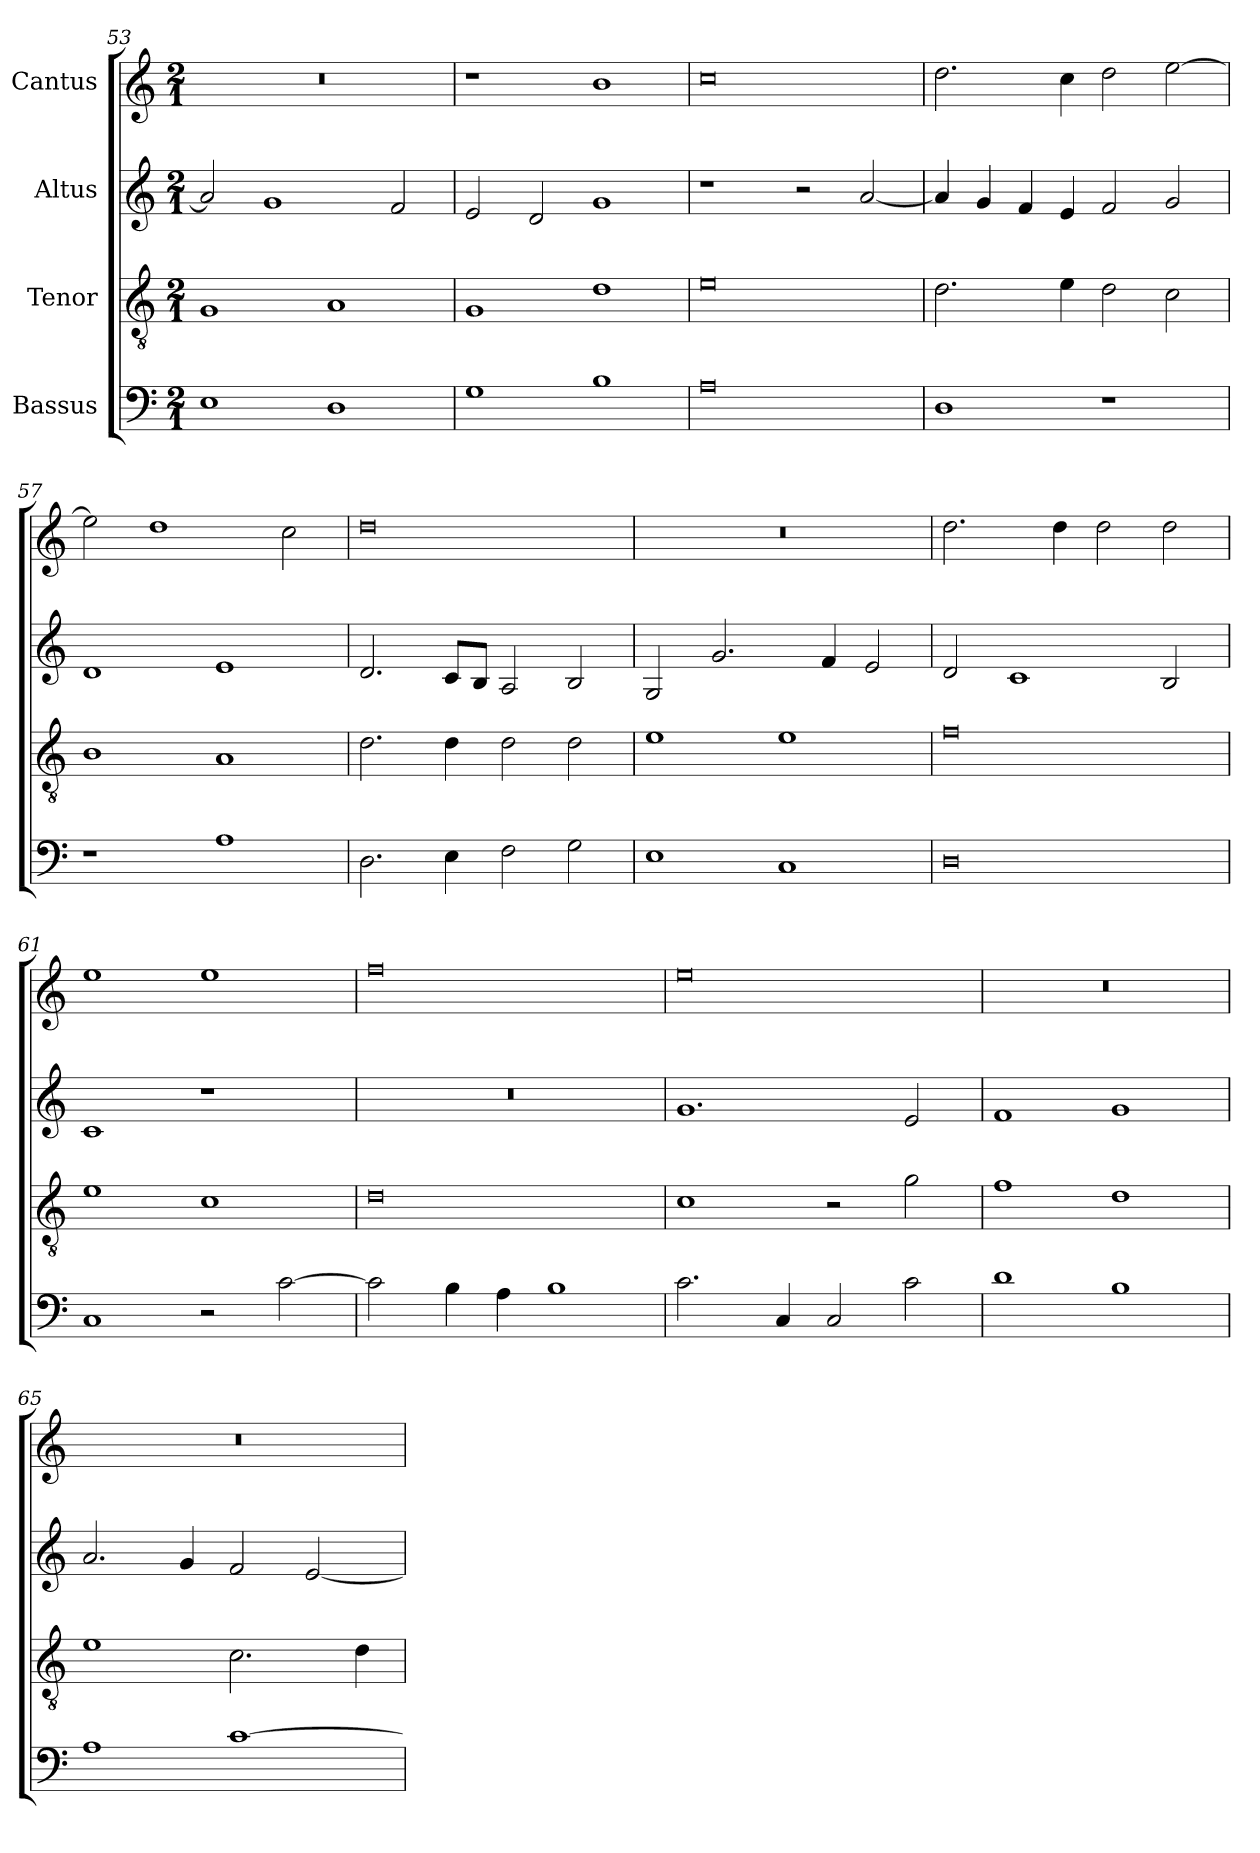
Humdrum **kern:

**kern	**kern	**kern	**kern
*part4	*part3	*part2	*part1
*staff4	*staff3	*staff2	*staff1
*I"Bassus	*I"Tenor	*I"Altus	*I"Cantus
*clefF4	*clefGv2	*clefG2	*clefG2
*	*ITrd7c12	*	*
*k[]	*k[]	*k[]	*k[]
*C:	*C:	*C:	*C:
*M2/1	*M2/1	*M2/1	*M2/1
=53	=53	=53	=53
!	!	!	!LO:N:vis=1
1Ei	1GGi	2ai/]	0r
.	.	1gi	.
1Di	1AAi	.	.
.	.	2fi/	.
!!LO:LB:g=z
=54	=54	=54	=54
1Gi	1GGi	2ei/	1r
.	.	2di/	.
1Bi	1Di	1gi	1bi
=55	=55	=55	=55
0Ai	0Ei	1r	0cci
.	.	2r	.
.	.	[<2ai/	.
=56	=56	=56	=56
1Di	2.Di\	4ai/]	2.ddi\
.	.	4gi/	.
.	.	4fi/	.
.	4Ei\	4ei/	4cci\
1r	2Di\	2fi/	2ddi\
.	2Ci\	2gi/	[>2eei\
=57	=57	=57	=57
1r	1BBi	1di	2eei\]
.	.	.	1ddi
1Ai	1AAi	1ei	.
.	.	.	2cci\
=58	=58	=58	=58
2.Di\	2.Di\	2.di/	0ddi
4Ei\	4Di\	8ci/L	.
.	.	8Bi/J	.
2Fi\	2Di\	2Ai/	.
2Gi\	2Di\	2Bi/	.
=59	=59	=59	=59
!	!	!	!LO:N:vis=1
1Ei	1Ei	2Gi/	0r
.	.	2.gi/	.
1Ci	1Ei	.	.
.	.	4fi/	.
.	.	2ei/	.
!!LO:LB:g=z
=60	=60	=60	=60
0Di	0Fi	2di/	2.ddi\
.	.	1ci	.
.	.	.	4ddi\
.	.	.	2ddi\
.	.	2Bi/	2ddi\
=61	=61	=61	=61
1Ci	1Ei	1ci	1eei
2r	1Ci	1r	1eei
[>2ci\	.	.	.
=62	=62	=62	=62
!	!	!LO:N:vis=1	!
2ci\]	0Di	0r	0ffi
4Bi\	.	.	.
4Ai\	.	.	.
1Bi	.	.	.
=63	=63	=63	=63
2.ci\	1Ci	1.gi	0eei
4Ci/	.	.	.
2Ci/	2r	.	.
2ci\	2Gi\	2ei/	.
=64	=64	=64	=64
!	!	!	!LO:N:vis=1
1di	1Fi	1fi	0r
1Bi	1Di	1gi	.
=65	=65	=65	=65
!	!	!	!LO:N:vis=1
1Ai	1Ei	2.ai/	0r
.	.	4gi/	.
[>1ci	2.Ci\	2fi/	.
.	.	[<2ei/	.
.	4Di\	.	.
=	=	=	=
*-	*-	*-	*-
